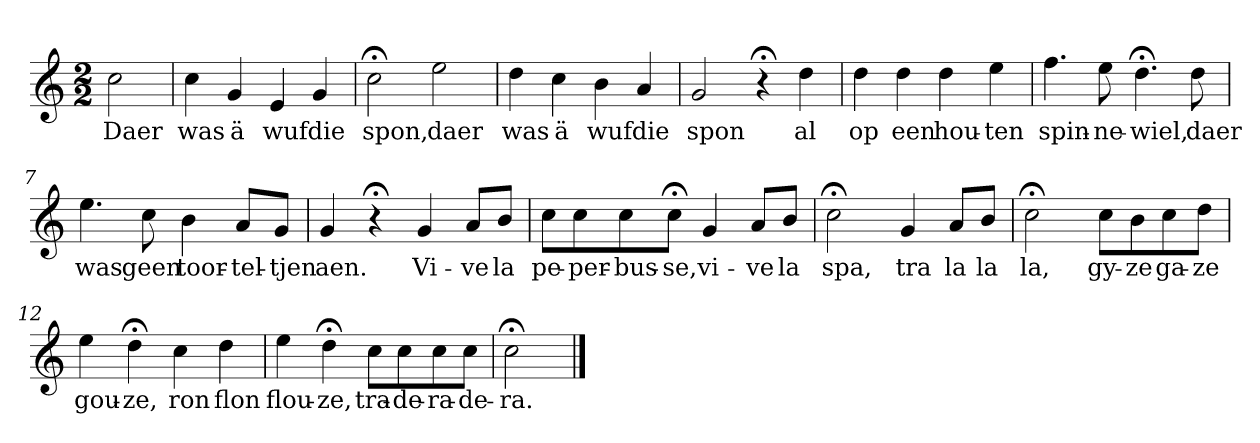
**kern	**text
*part1	*part1
*staff1	*staff1
*k[]	*
*C:	*
*M2/2	*
*MM120	*
=	=
2cc	Daer
=1	=1
4cc	was
4g	ä
4e	wuf
4g	die
=2	=2
2cc;<	spon,
2ee	daer
=3	=3
4dd	was
4cc	ä
4b	wuf
4a	die
=4	=4
2g	spon
4r;<	.
4dd	al
=5	=5
4dd	op
4dd	een
4dd	hou-
4ee	-ten
=6	=6
4.ff	spin-
8ee	-ne-
4.dd;<	-wiel,
8dd	daer
=7	=7
4.ee	was
8cc	geen
4b	toor-
8aL	-tel-
8gJ	-tjen
=8	=8
4g	aen.
4r;<	.
4g	Vi-
8aL	-ve
8bJ	la
=9	=9
8ccL	pe-
8cc	-per-
8cc	-bus-
8cc;<J	-se,
4g	vi-
8aL	-ve
8bJ	la
=10	=10
2cc;<	spa,
4g	tra
8aL	la
8bJ	la
=11	=11
2cc;<	la,
8ccL	gy-
8b	-ze
8cc	ga-
8ddJ	-ze
=12	=12
4ee	gou-
4dd;<	-ze,
4cc	ron
4dd	flon
=13	=13
4ee	flou-
4dd;<	-ze,
8ccL	tra-
8cc	-de-
8cc	-ra-
8ccJ	-de-
=14	=14
2cc;<	-ra.
==	==
*-	*-
